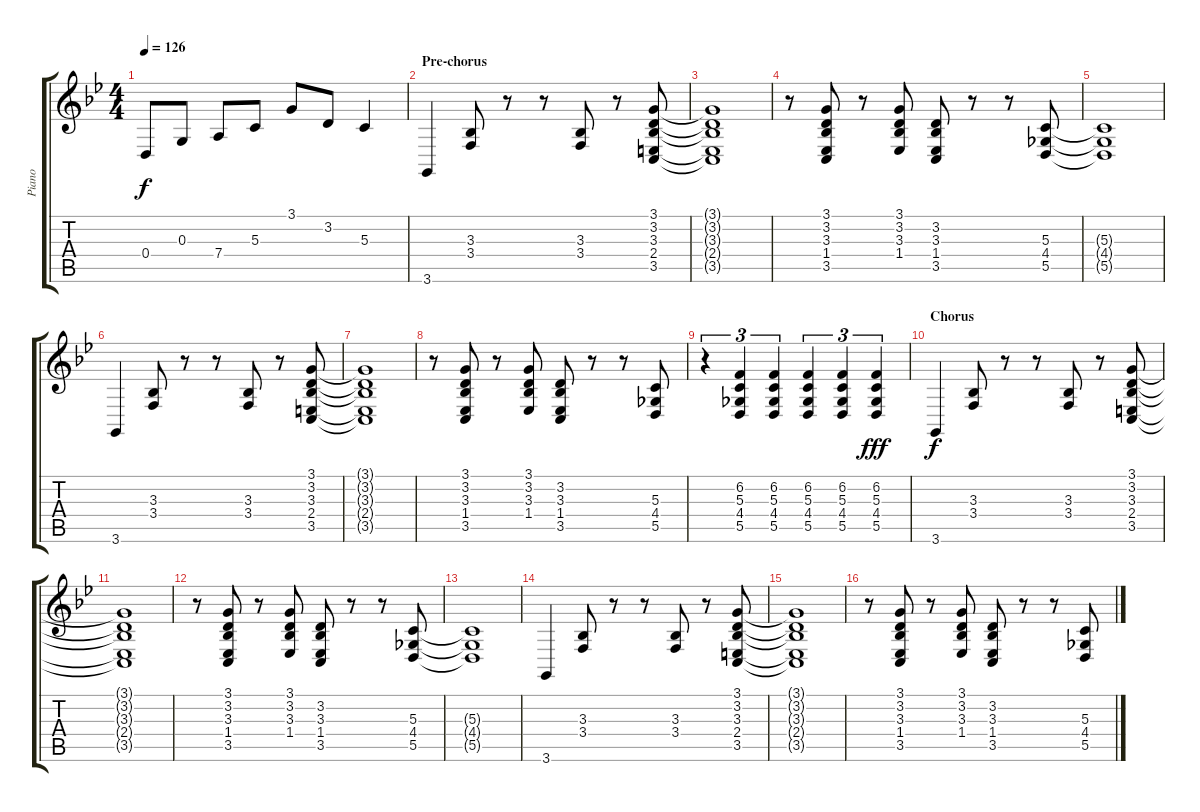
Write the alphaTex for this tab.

\track ("Piano" "Piano") {instrument electricgrandpiano}
\staff {score tabs}
\tuning (E4 B3 G3 D3 A2 E2) {hide}
\ts (4 4)
\tempo 126
\clef g2
\ks bb
0.4{t}.8{dy f} 0.3.8 7.4.8 5.3.8 3.1.8 3.2.8 5.3.4 |
\section ("" "Pre-chorus")
3.6.4 (3.3 3.4).8 r.8 r.8 (3.3 3.4).8 r.8 (3.1 3.2 3.3 2.4 3.5).8 |
(3.1{t} 3.2{t} 3.3{t} 2.4{t} 3.5{t}).1 |
r.8 (3.1 3.2 3.3 1.4 3.5).8 r.8 (3.1 3.2 3.3 1.4).8 (3.2 3.3 1.4 3.5).8 r.8 r.8 (5.3 4.4 5.5).8 |
(5.3{t} 4.4{t} 5.5{t}).1 |
3.6.4 (3.3 3.4).8 r.8 r.8 (3.3 3.4).8 r.8 (3.1 3.2 3.3 2.4 3.5).8 |
(3.1{t} 3.2{t} 3.3{t} 2.4{t} 3.5{t}).1 |
r.8 (3.1 3.2 3.3 1.4 3.5).8 r.8 (3.1 3.2 3.3 1.4).8 (3.2 3.3 1.4 3.5).8 r.8 r.8 (5.3 4.4 5.5).8 |
r.4{tu (3 2)} (6.2 5.3 4.4 5.5).4{tu (3 2)} (6.2 5.3 4.4 5.5).4{tu (3 2)} (6.2 5.3 4.4 5.5).4{tu (3 2)} (6.2 5.3 4.4 5.5).4{tu (3 2)} (6.2 5.3 4.4 5.5).4{tu (3 2) dy fff} |
\section ("" "Chorus")
3.6.4{dy f} (3.3 3.4).8 r.8 r.8 (3.3 3.4).8 r.8 (3.1 3.2 3.3 2.4 3.5).8 |
(3.1{t} 3.2{t} 3.3{t} 2.4{t} 3.5{t}).1 |
r.8 (3.1 3.2 3.3 1.4 3.5).8 r.8 (3.1 3.2 3.3 1.4).8 (3.2 3.3 1.4 3.5).8 r.8 r.8 (5.3 4.4 5.5).8 |
(5.3{t} 4.4{t} 5.5{t}).1 |
3.6.4 (3.3 3.4).8 r.8 r.8 (3.3 3.4).8 r.8 (3.1 3.2 3.3 2.4 3.5).8 |
(3.1{t} 3.2{t} 3.3{t} 2.4{t} 3.5{t}).1 |
r.8 (3.1 3.2 3.3 1.4 3.5).8 r.8 (3.1 3.2 3.3 1.4).8 (3.2 3.3 1.4 3.5).8 r.8 r.8 (5.3 4.4 5.5).8
